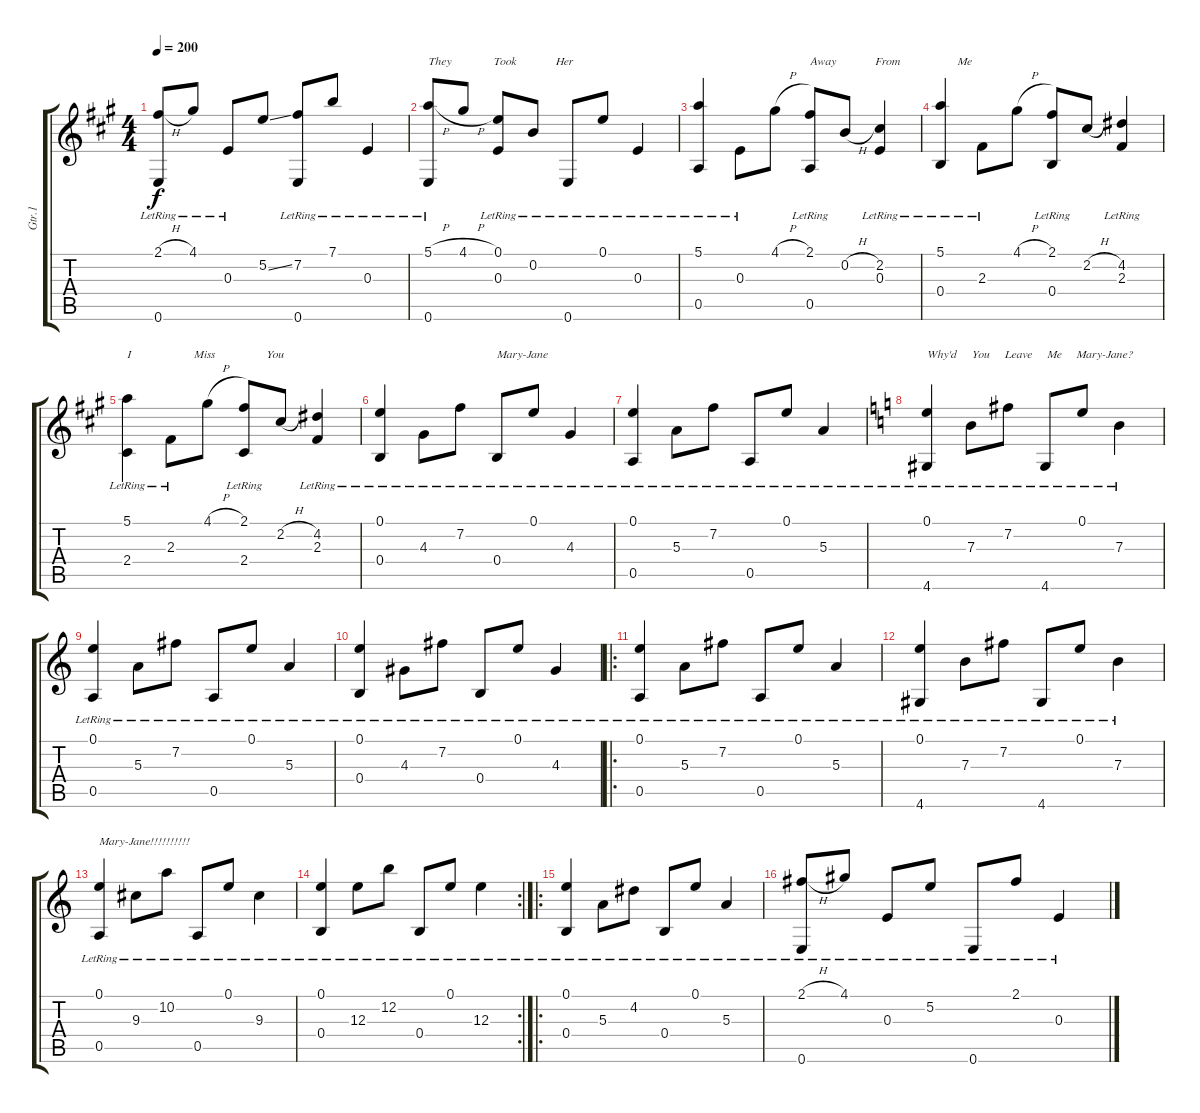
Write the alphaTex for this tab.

\track ("Gtr.1" "Gtr.1") {instrument acousticguitarsteel}
\staff {score tabs}
\tuning (E4 B3 E3 B2 A2 E2) {hide}
\ts (4 4)
\tempo 200
\clef g2
\ks a
(2.1{h} 0.6{lr}).8{dy f} 4.1{lr}.8 0.3{lr}.8 5.2{ss}.8 (7.2{lr} 0.6{lr}).8 7.1{lr}.8 0.3{lr}.4 |
(5.1{h} 0.6{lr}).8{txt "They              Took             Her"} 4.1{h}.8 (0.1{lr} 0.3{lr}).8 0.2{lr}.8 0.6{lr}.8 0.1{lr}.8 0.3{lr}.4 |
(5.1{lr} 0.5{lr}).4 0.3{lr}.8 4.1{h}.8 (2.1{lr} 0.5{lr}).8{txt "Away             From                   Me"} 0.2{h}.8 (2.2{lr} 0.3{lr}).4 |
(5.1{lr} 0.4{lr}).4 2.3{lr}.8 4.1{h}.8 (2.1{lr} 0.4{lr}).8 2.2{h}.8 (4.2{lr} 2.3{lr}).4 |
(5.1{lr} 2.4{lr}).4{txt "I                     Miss                 You"} 2.3{lr}.8 4.1{h}.8 (2.1{lr} 2.4{lr}).8 2.2{h}.8 (4.2{lr} 2.3{lr}).4 |
(0.1{lr} 0.4{lr}).4 4.3{lr}.8 7.2{lr}.8 0.4{lr}.8{txt "Mary-Jane"} 0.1{lr}.8 4.3{lr}.4 |
(0.1{lr} 0.5{lr}).4 5.3{lr}.8 7.2{lr}.8 0.5{lr}.8 0.1{lr}.8 5.3{lr}.4 |
\ks c
(0.1{lr} 4.6{lr}).4{txt "Why'd     You     Leave     Me     Mary-Jane?"} 7.3{lr}.8 7.2{lr}.8 4.6{lr}.8 0.1{lr}.8 7.3{lr}.4 |
(0.1{lr} 0.5{lr}).4 5.3{lr}.8 7.2{lr}.8 0.5{lr}.8 0.1{lr}.8 5.3{lr}.4 |
(0.1{lr} 0.4{lr}).4 4.3{lr}.8 7.2{lr}.8 0.4{lr}.8 0.1{lr}.8 4.3{lr}.4 |
\ro
(0.1{lr} 0.5{lr}).4 5.3{lr}.8 7.2{lr}.8 0.5{lr}.8 0.1{lr}.8 5.3{lr}.4 |
(0.1{lr} 4.6{lr}).4 7.3{lr}.8 7.2{lr}.8 4.6{lr}.8 0.1{lr}.8 7.3{lr}.4 |
(0.1{lr} 0.5{lr}).4{txt "Mary-Jane!!!!!!!!!!"} 9.3{lr}.8 10.2{lr}.8 0.5{lr}.8 0.1{lr}.8 9.3{lr}.4 |
\rc 2
(0.1{lr} 0.4{lr}).4 12.3{lr}.8 12.2{lr}.8 0.4{lr}.8 0.1{lr}.8 12.3{lr}.4 |
\ro
(0.1{lr} 0.4{lr}).4 5.3{lr}.8 4.2{lr}.8 0.4{lr}.8 0.1{lr}.8 5.3{lr}.4 |
(2.1{h} 0.6{lr}).8 4.1{lr}.8 0.3{lr}.8 5.2{lr}.8 0.6{lr}.8 2.1{lr}.8 0.3{lr}.4
